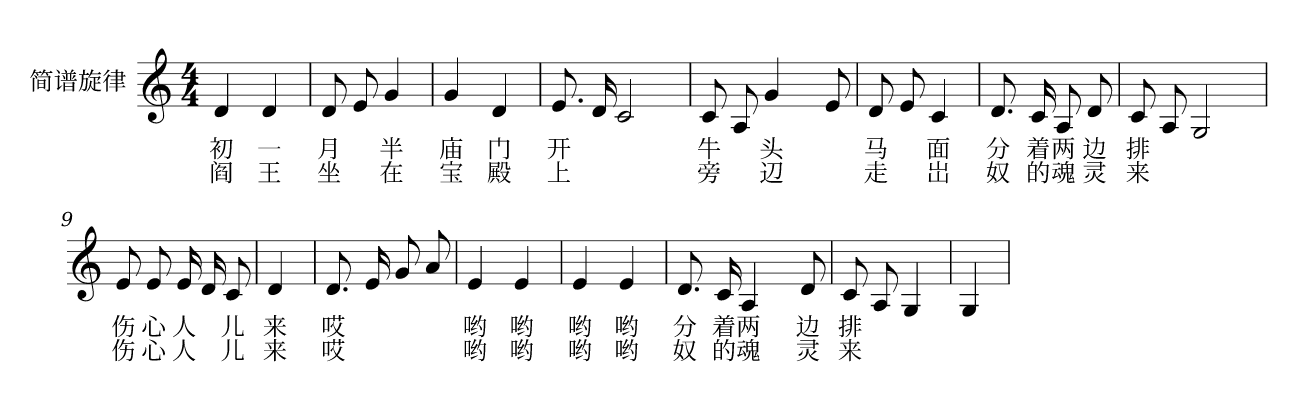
**kern	**text	**text
*part1	*part1	*part1
*staff1	*staff1	*staff1
*I"简谱旋律	*	*
*k[]	*	*
*M4/4	*	*
=1	=1	=1
4d	初	阎
4d	一	王
=2	=2	=2
8d	月	坐
8e	.	.
4g	半	在
=3	=3	=3
4g	庙	宝
4d	门	殿
=4	=4	=4
8.e	开	上
16d	.	.
2c	.	.
=5	=5	=5
8c	牛	旁
8A	.	.
!LO:N:vis=4	!	!
4.g	头	辺
8e	.	.
=6	=6	=6
8d	马	走
8e	.	.
4c	面	岀
=7	=7	=7
8.d	分	奴
16c	着	的
8A	两	魂
8d	边	灵
=8	=8	=8
8c	排	来
8A	.	.
2G	.	.
=9	=9	=9
8e	伤	伤
8e	心	心
16e	人	人
16d	.	.
8c	儿	儿
=10	=10	=10
4d	来	来
=11	=11	=11
8.d	哎	哎
16e	.	.
8g	.	.
8a	.	.
=12	=12	=12
4e	哟	哟
4e	哟	哟
=13	=13	=13
4e	哟	哟
4e	哟	哟
=14	=14	=14
8.d	分	奴
16c	着	的
!LO:N:vis=4	!	!
4.A	两	魂
8d	边	灵
=15	=15	=15
8c	排	来
8A	.	.
4G	.	.
=16	=16	=16
4G	.	.
=	=	=
*-	*-	*-
